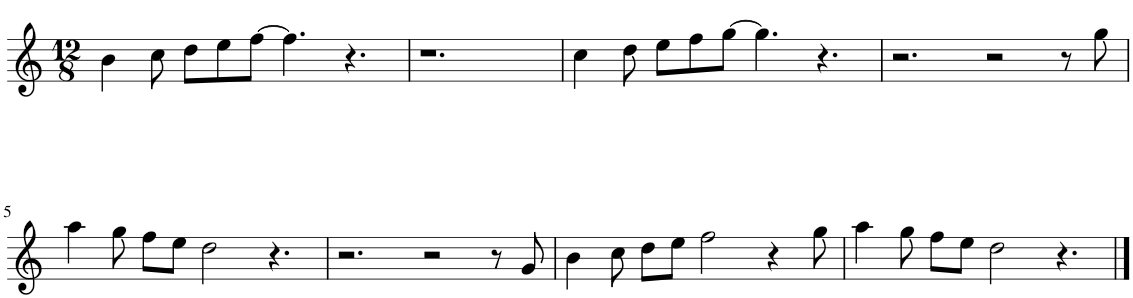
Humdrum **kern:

**kern
*part1
*staff1
*I"Harmonica
*I'Hmca
*clefG2
*k[]
*M12/8
=1
4b\
8cc\
8dd\L
8ee\
[8ff\J
4.ff\]
4.r
=2
1.r
=3
4cc\
8dd\
8ee\L
8ff\
[8gg\J
4.gg\]
4.r
=4
2.r
2r
8r
8gg\
!!LO:LB:g=z
=5
4aa\
8gg\
8ff\L
8ee\J
2dd\
4.r
=6
2.r
2r
8r
8g/
=7
4b\
8cc\
8dd\L
8ee\J
2ff\
4r
8gg\
=8
4aa\
8gg\
8ff\L
8ee\J
2dd\
4.r
==
*-
